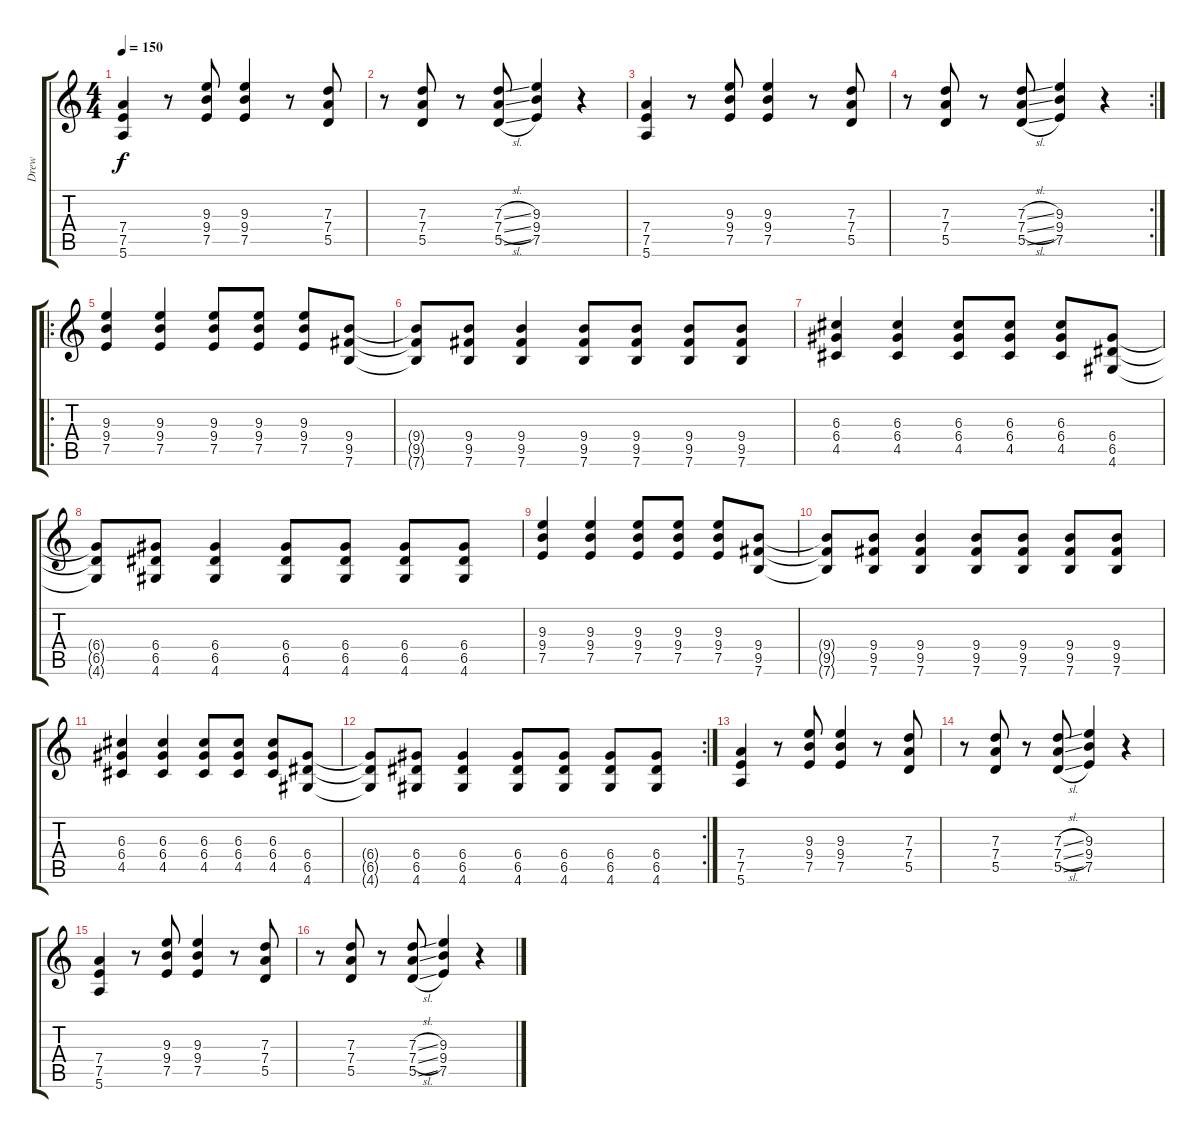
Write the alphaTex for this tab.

\track ("Drew" "Drew") {instrument distortionguitar}
\staff {score tabs}
\tuning (E4 B3 G3 D3 A2 E2) {hide}
\ts (4 4)
\tempo 150
\clef g2
\ks c
(7.4 7.5 5.6).4{dy f} r.8 (9.3 9.4 7.5).8 (9.3 9.4 7.5).4 r.8 (7.3 7.4 5.5).8 |
r.8 (7.3 7.4 5.5).8 r.8 (7.3{sl} 7.4{sl} 5.5{sl}).8 (9.3 9.4 7.5).4 r.4 |
(7.4 7.5 5.6).4 r.8 (9.3 9.4 7.5).8 (9.3 9.4 7.5).4 r.8 (7.3 7.4 5.5).8 |
\rc 2
r.8 (7.3 7.4 5.5).8 r.8 (7.3{sl} 7.4{sl} 5.5{sl}).8 (9.3 9.4 7.5).4 r.4 |
\ro
(9.3 9.4 7.5).4 (9.3 9.4 7.5).4 (9.3 9.4 7.5).8 (9.3 9.4 7.5).8 (9.3 9.4 7.5).8 (9.4 9.5 7.6).8 |
(9.4{t} 9.5{t} 7.6{t}).8 (9.4 9.5 7.6).8 (9.4 9.5 7.6).4 (9.4 9.5 7.6).8 (9.4 9.5 7.6).8 (9.4 9.5 7.6).8 (9.4 9.5 7.6).8 |
(6.3 6.4 4.5).4 (6.3 6.4 4.5).4 (6.3 6.4 4.5).8 (6.3 6.4 4.5).8 (6.3 6.4 4.5).8 (6.4 6.5 4.6).8 |
(6.4{t} 6.5{t} 4.6{t}).8 (6.4 6.5 4.6).8 (6.4 6.5 4.6).4 (6.4 6.5 4.6).8 (6.4 6.5 4.6).8 (6.4 6.5 4.6).8 (6.4 6.5 4.6).8 |
(9.3 9.4 7.5).4 (9.3 9.4 7.5).4 (9.3 9.4 7.5).8 (9.3 9.4 7.5).8 (9.3 9.4 7.5).8 (9.4 9.5 7.6).8 |
(9.4{t} 9.5{t} 7.6{t}).8 (9.4 9.5 7.6).8 (9.4 9.5 7.6).4 (9.4 9.5 7.6).8 (9.4 9.5 7.6).8 (9.4 9.5 7.6).8 (9.4 9.5 7.6).8 |
(6.3 6.4 4.5).4 (6.3 6.4 4.5).4 (6.3 6.4 4.5).8 (6.3 6.4 4.5).8 (6.3 6.4 4.5).8 (6.4 6.5 4.6).8 |
\rc 2
(6.4{t} 6.5{t} 4.6{t}).8 (6.4 6.5 4.6).8 (6.4 6.5 4.6).4 (6.4 6.5 4.6).8 (6.4 6.5 4.6).8 (6.4 6.5 4.6).8 (6.4 6.5 4.6).8 |
(7.4 7.5 5.6).4 r.8 (9.3 9.4 7.5).8 (9.3 9.4 7.5).4 r.8 (7.3 7.4 5.5).8 |
r.8 (7.3 7.4 5.5).8 r.8 (7.3{sl} 7.4{sl} 5.5{sl}).8 (9.3 9.4 7.5).4 r.4 |
(7.4 7.5 5.6).4 r.8 (9.3 9.4 7.5).8 (9.3 9.4 7.5).4 r.8 (7.3 7.4 5.5).8 |
r.8 (7.3 7.4 5.5).8 r.8 (7.3{sl} 7.4{sl} 5.5{sl}).8 (9.3 9.4 7.5).4 r.4
